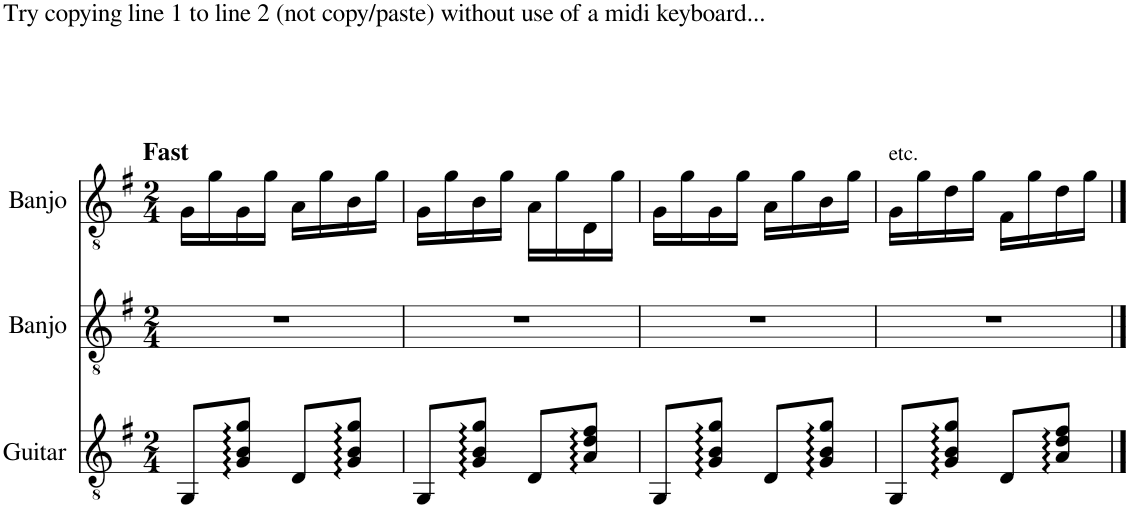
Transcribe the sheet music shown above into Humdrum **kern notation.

**kern	**kern	**kern
*part3	*part2	*part1
*staff3	*staff2	*staff1
*I"Guitar	*I"Banjo	*I"Banjo
*I'Guit.	*I'Bj.	*I'Bjo
*clefGv2	*clefGv2	*clefGv2
*	*Trd7c12	*Trd7c12
*k[f#]	*k[f#]	*k[f#]
*M2/4	*M2/4	*M2/4
=1	=1	=1
!	!	!LO:TX:a:B:t=Fast
8GG/L	2r	16G\LL
.	.	16g\
8G/:: 8B/:: 8g/::J	.	16G\
.	.	16g\JJ
8D/L	.	16A\LL
.	.	16g\
8G/:: 8B/:: 8g/::J	.	16B\
.	.	16g\JJ
=2	=2	=2
8GG/L	2r	16G\LL
.	.	16g\
8G/:: 8B/:: 8g/::J	.	16B\
.	.	16g\JJ
8D/L	.	16A\LL
.	.	16g\
8A/:: 8d/:: 8f#/::J	.	16D\
.	.	16g\JJ
=3	=3	=3
8GG/L	2r	16G\LL
.	.	16g\
8G/:: 8B/:: 8g/::J	.	16G\
.	.	16g\JJ
8D/L	.	16A\LL
.	.	16g\
8G/:: 8B/:: 8g/::J	.	16B\
.	.	16g\JJ
=4	=4	=4
!	!	!LO:TX:a:t=etc.
8GG/L	2r	16G\LL
.	.	16g\
8G/:: 8B/:: 8g/::J	.	16d\
.	.	16g\JJ
8D/L	.	16F#\LL
.	.	16g\
8A/:: 8d/:: 8f#/::J	.	16d\
.	.	16g\JJ
==	==	==
*-	*-	*-
